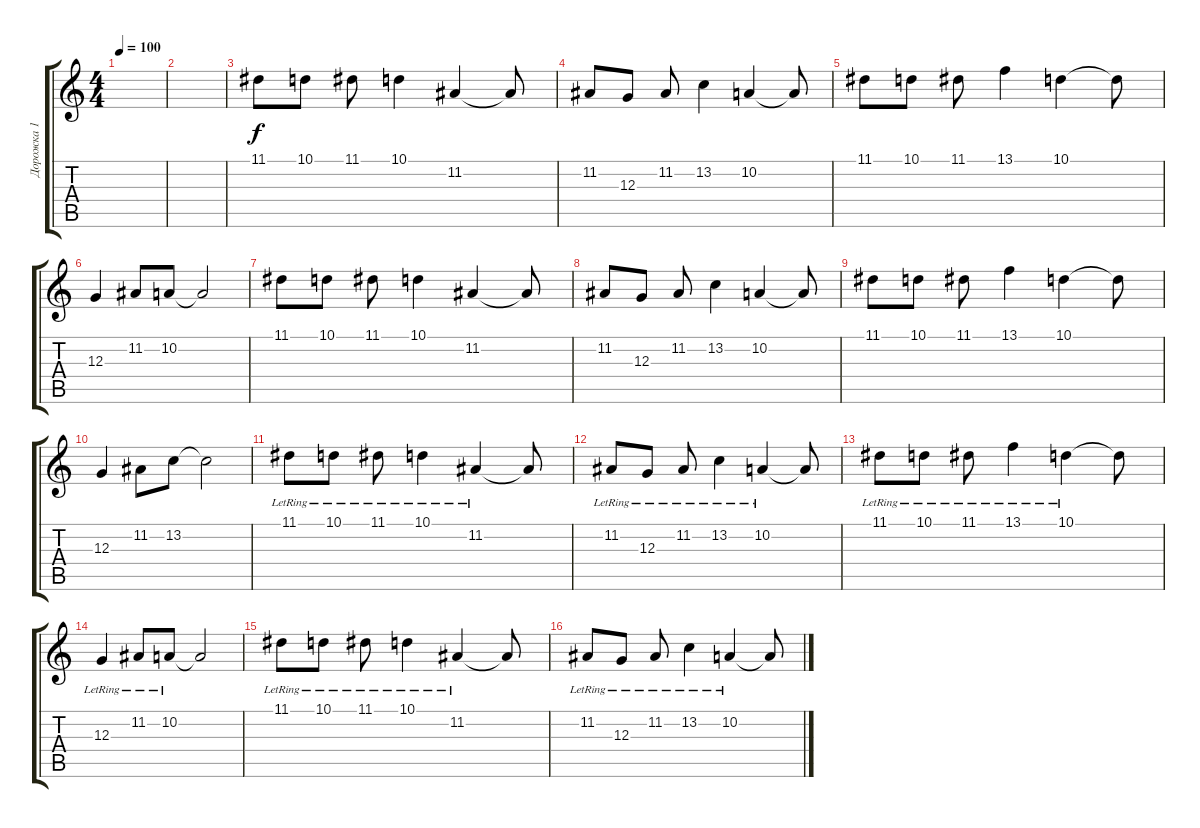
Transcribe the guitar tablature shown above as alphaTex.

\track ("Дорожка 1" "Дорожка 1") {instrument fx4atmosphere}
\staff {score tabs}
\tuning (E4 B3 G3 D3 A2 D2) {hide}
\ts (4 4)
\tempo 100
\clef g2
\ks c
|
|
11.1.8 10.1.8 11.1.8 10.1.4 11.2.4 11.2{t}.8 |
11.2.8 12.3.8 11.2.8 13.2.4 10.2.4 10.2{t}.8 |
11.1.8 10.1.8 11.1.8 13.1.4 10.1.4 10.1{t}.8 |
12.3.4 11.2.8 10.2.8 10.2{t}.2 |
11.1.8 10.1.8 11.1.8 10.1.4 11.2.4 11.2{t}.8 |
11.2.8 12.3.8 11.2.8 13.2.4 10.2.4 10.2{t}.8 |
11.1.8 10.1.8 11.1.8 13.1.4 10.1.4 10.1{t}.8 |
12.3.4 11.2.8 13.2.8 13.2{t}.2 |
11.1{lr}.8 10.1{lr}.8 11.1{lr}.8 10.1{lr}.4 11.2{lr}.4 11.2{t}.8 |
11.2{lr}.8 12.3{lr}.8 11.2{lr}.8 13.2{lr}.4 10.2{lr}.4 10.2{t}.8 |
11.1{lr}.8 10.1{lr}.8 11.1{lr}.8 13.1{lr}.4 10.1{lr}.4 10.1{t}.8 |
12.3{lr}.4 11.2{lr}.8 10.2{lr}.8 10.2{t}.2 |
11.1{lr}.8 10.1{lr}.8 11.1{lr}.8 10.1{lr}.4 11.2{lr}.4 11.2{t}.8 |
11.2{lr}.8 12.3{lr}.8 11.2{lr}.8 13.2{lr}.4 10.2{lr}.4 10.2{t}.8
